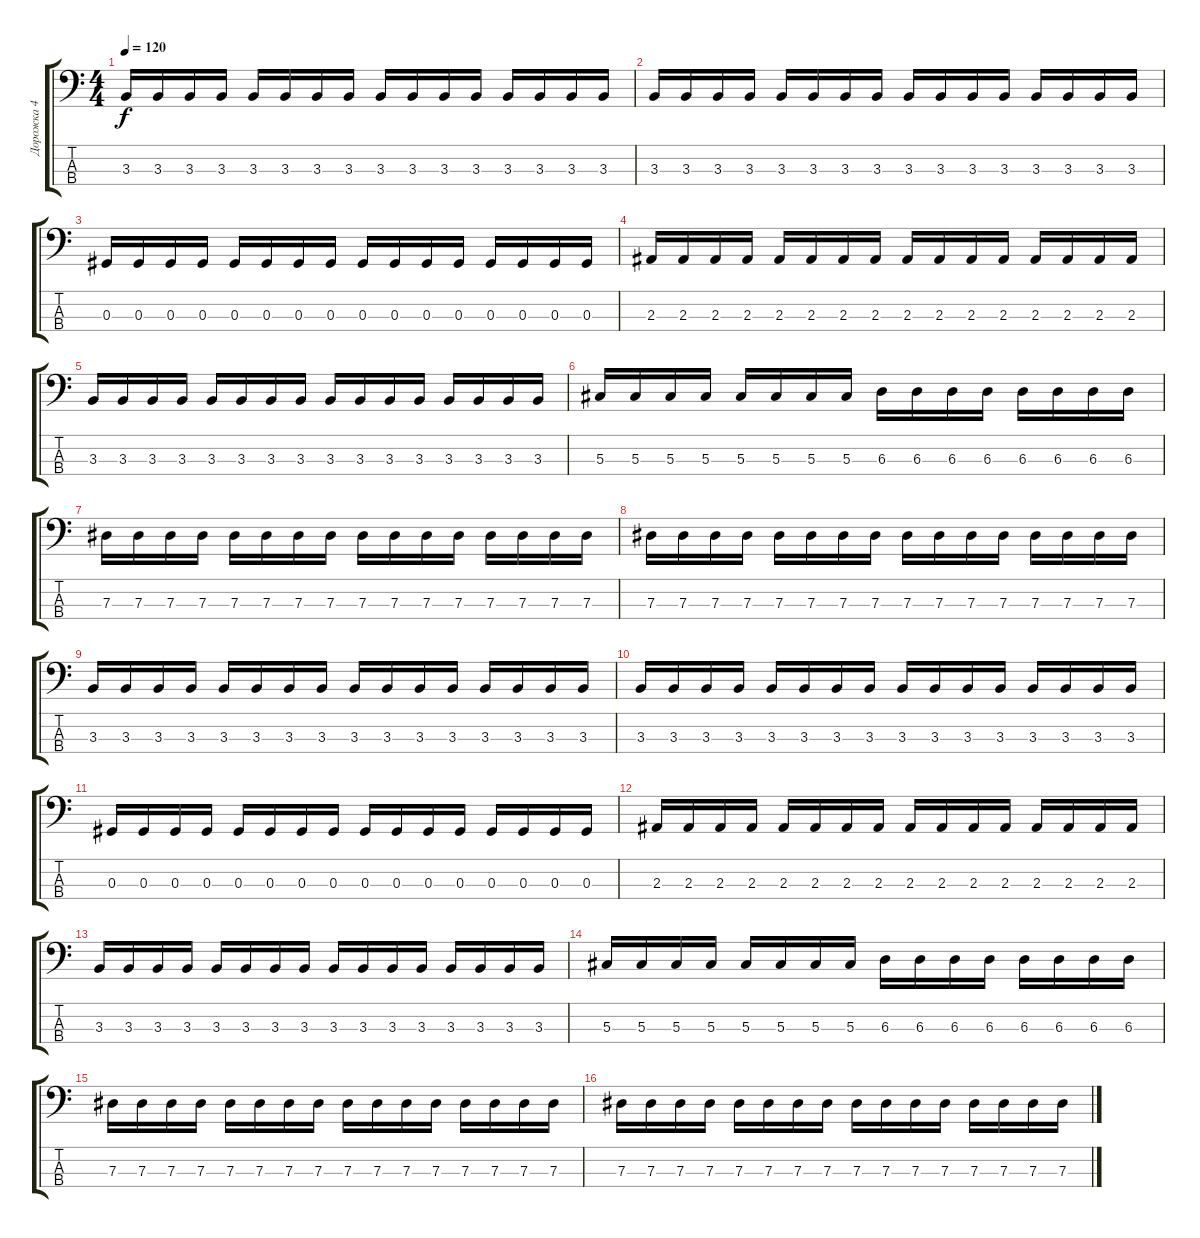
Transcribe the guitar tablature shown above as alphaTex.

\track ("Дорожка 4" "Дорожка 4") {instrument electricbassfinger}
\staff {score tabs}
\tuning (Gb2 Db2 Ab1 Eb1) {hide}
\ts (4 4)
\tempo 120
\clef f4
\ks c
3.3.16{dy f} 3.3.16 3.3.16 3.3.16 3.3.16 3.3.16 3.3.16 3.3.16 3.3.16 3.3.16 3.3.16 3.3.16 3.3.16 3.3.16 3.3.16 3.3.16 |
3.3.16 3.3.16 3.3.16 3.3.16 3.3.16 3.3.16 3.3.16 3.3.16 3.3.16 3.3.16 3.3.16 3.3.16 3.3.16 3.3.16 3.3.16 3.3.16 |
0.3.16 0.3.16 0.3.16 0.3.16 0.3.16 0.3.16 0.3.16 0.3.16 0.3.16 0.3.16 0.3.16 0.3.16 0.3.16 0.3.16 0.3.16 0.3.16 |
2.3.16 2.3.16 2.3.16 2.3.16 2.3.16 2.3.16 2.3.16 2.3.16 2.3.16 2.3.16 2.3.16 2.3.16 2.3.16 2.3.16 2.3.16 2.3.16 |
3.3.16 3.3.16 3.3.16 3.3.16 3.3.16 3.3.16 3.3.16 3.3.16 3.3.16 3.3.16 3.3.16 3.3.16 3.3.16 3.3.16 3.3.16 3.3.16 |
5.3.16 5.3.16 5.3.16 5.3.16 5.3.16 5.3.16 5.3.16 5.3.16 6.3.16 6.3.16 6.3.16 6.3.16 6.3.16 6.3.16 6.3.16 6.3.16 |
7.3.16 7.3.16 7.3.16 7.3.16 7.3.16 7.3.16 7.3.16 7.3.16 7.3.16 7.3.16 7.3.16 7.3.16 7.3.16 7.3.16 7.3.16 7.3.16 |
7.3.16 7.3.16 7.3.16 7.3.16 7.3.16 7.3.16 7.3.16 7.3.16 7.3.16 7.3.16 7.3.16 7.3.16 7.3.16 7.3.16 7.3.16 7.3.16 |
3.3.16 3.3.16 3.3.16 3.3.16 3.3.16 3.3.16 3.3.16 3.3.16 3.3.16 3.3.16 3.3.16 3.3.16 3.3.16 3.3.16 3.3.16 3.3.16 |
3.3.16 3.3.16 3.3.16 3.3.16 3.3.16 3.3.16 3.3.16 3.3.16 3.3.16 3.3.16 3.3.16 3.3.16 3.3.16 3.3.16 3.3.16 3.3.16 |
0.3.16 0.3.16 0.3.16 0.3.16 0.3.16 0.3.16 0.3.16 0.3.16 0.3.16 0.3.16 0.3.16 0.3.16 0.3.16 0.3.16 0.3.16 0.3.16 |
2.3.16 2.3.16 2.3.16 2.3.16 2.3.16 2.3.16 2.3.16 2.3.16 2.3.16 2.3.16 2.3.16 2.3.16 2.3.16 2.3.16 2.3.16 2.3.16 |
3.3.16 3.3.16 3.3.16 3.3.16 3.3.16 3.3.16 3.3.16 3.3.16 3.3.16 3.3.16 3.3.16 3.3.16 3.3.16 3.3.16 3.3.16 3.3.16 |
5.3.16 5.3.16 5.3.16 5.3.16 5.3.16 5.3.16 5.3.16 5.3.16 6.3.16 6.3.16 6.3.16 6.3.16 6.3.16 6.3.16 6.3.16 6.3.16 |
7.3.16 7.3.16 7.3.16 7.3.16 7.3.16 7.3.16 7.3.16 7.3.16 7.3.16 7.3.16 7.3.16 7.3.16 7.3.16 7.3.16 7.3.16 7.3.16 |
7.3.16 7.3.16 7.3.16 7.3.16 7.3.16 7.3.16 7.3.16 7.3.16 7.3.16 7.3.16 7.3.16 7.3.16 7.3.16 7.3.16 7.3.16 7.3.16
